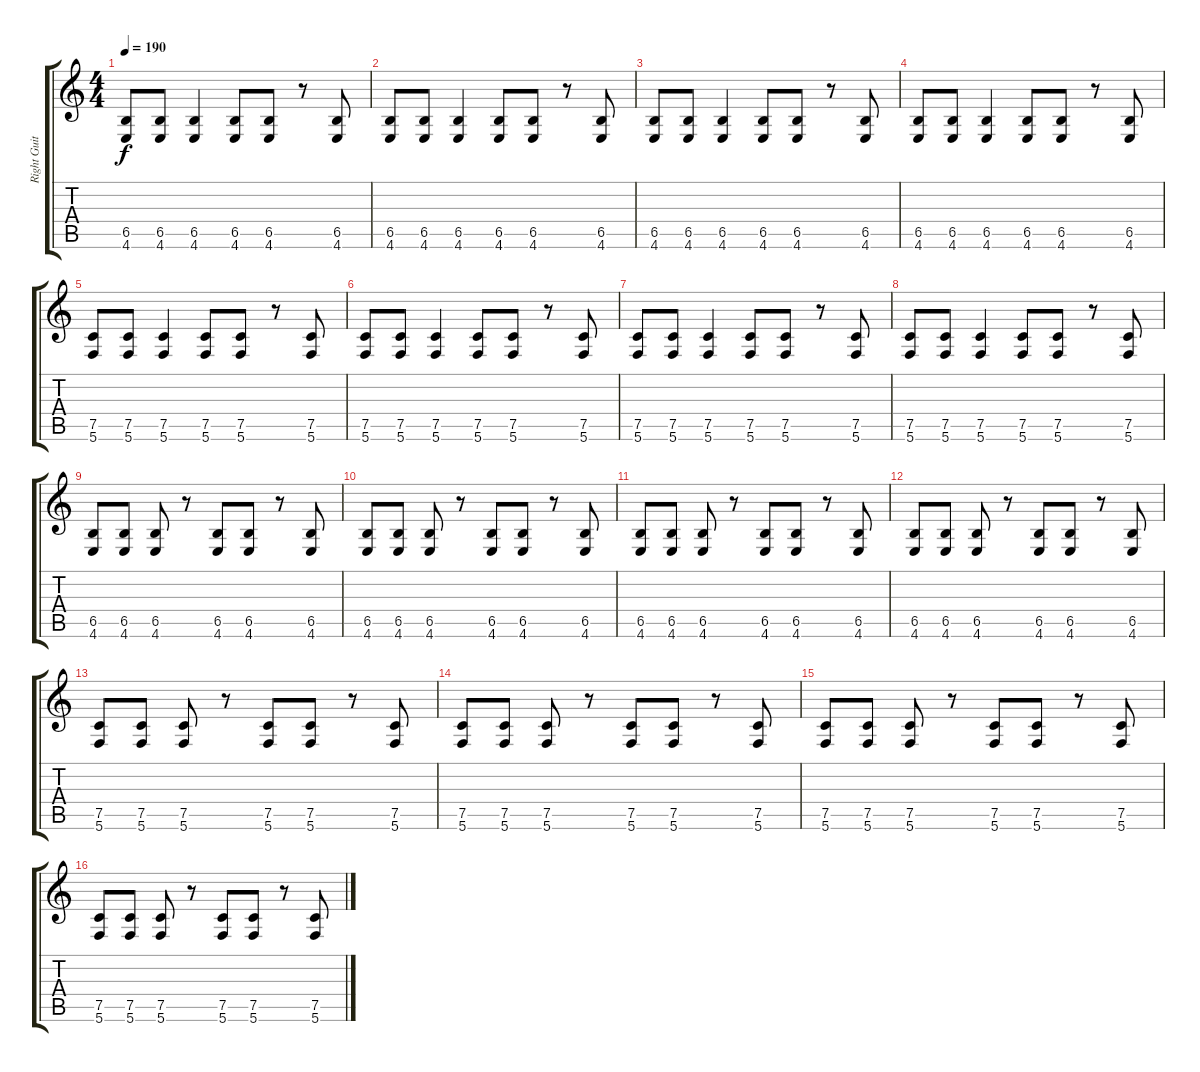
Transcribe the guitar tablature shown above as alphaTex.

\track ("Right Guitar" "Right Guit") {instrument distortionguitar}
\staff {score tabs}
\tuning (C4 G3 Eb3 Bb2 F2 C2) {hide}
\ts (4 4)
\tempo 190
\clef g2
\ks c
(6.5 4.6).8{dy f} (6.5 4.6).8 (6.5 4.6).4 (6.5 4.6).8 (6.5 4.6).8 r.8 (6.5 4.6).8 |
(6.5 4.6).8 (6.5 4.6).8 (6.5 4.6).4 (6.5 4.6).8 (6.5 4.6).8 r.8 (6.5 4.6).8 |
(6.5 4.6).8 (6.5 4.6).8 (6.5 4.6).4 (6.5 4.6).8 (6.5 4.6).8 r.8 (6.5 4.6).8 |
(6.5 4.6).8 (6.5 4.6).8 (6.5 4.6).4 (6.5 4.6).8 (6.5 4.6).8 r.8 (6.5 4.6).8 |
(7.5 5.6).8 (7.5 5.6).8 (7.5 5.6).4 (7.5 5.6).8 (7.5 5.6).8 r.8 (7.5 5.6).8 |
(7.5 5.6).8 (7.5 5.6).8 (7.5 5.6).4 (7.5 5.6).8 (7.5 5.6).8 r.8 (7.5 5.6).8 |
(7.5 5.6).8 (7.5 5.6).8 (7.5 5.6).4 (7.5 5.6).8 (7.5 5.6).8 r.8 (7.5 5.6).8 |
(7.5 5.6).8 (7.5 5.6).8 (7.5 5.6).4 (7.5 5.6).8 (7.5 5.6).8 r.8 (7.5 5.6).8 |
(6.5 4.6).8 (6.5 4.6).8 (6.5 4.6).8 r.8 (6.5 4.6).8 (6.5 4.6).8 r.8 (6.5 4.6).8 |
(6.5 4.6).8 (6.5 4.6).8 (6.5 4.6).8 r.8 (6.5 4.6).8 (6.5 4.6).8 r.8 (6.5 4.6).8 |
(6.5 4.6).8 (6.5 4.6).8 (6.5 4.6).8 r.8 (6.5 4.6).8 (6.5 4.6).8 r.8 (6.5 4.6).8 |
(6.5 4.6).8 (6.5 4.6).8 (6.5 4.6).8 r.8 (6.5 4.6).8 (6.5 4.6).8 r.8 (6.5 4.6).8 |
(7.5 5.6).8 (7.5 5.6).8 (7.5 5.6).8 r.8 (7.5 5.6).8 (7.5 5.6).8 r.8 (7.5 5.6).8 |
(7.5 5.6).8 (7.5 5.6).8 (7.5 5.6).8 r.8 (7.5 5.6).8 (7.5 5.6).8 r.8 (7.5 5.6).8 |
(7.5 5.6).8 (7.5 5.6).8 (7.5 5.6).8 r.8 (7.5 5.6).8 (7.5 5.6).8 r.8 (7.5 5.6).8 |
(7.5 5.6).8 (7.5 5.6).8 (7.5 5.6).8 r.8 (7.5 5.6).8 (7.5 5.6).8 r.8 (7.5 5.6).8
